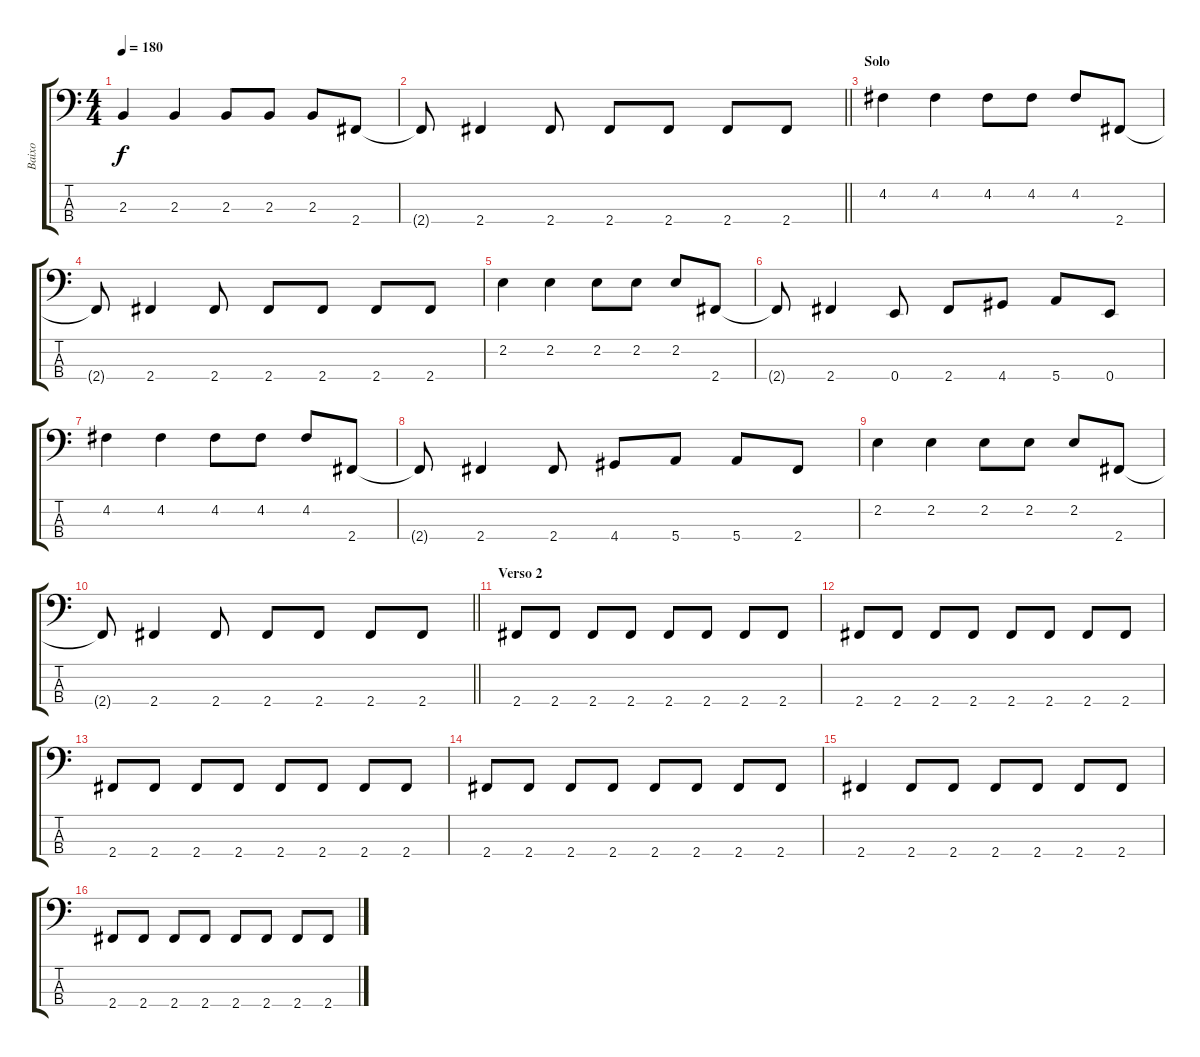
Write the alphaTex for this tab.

\track ("Baixo" "Baixo") {instrument electricbassfinger}
\staff {score tabs}
\tuning (G2 D2 A1 E1) {hide}
\ts (4 4)
\tempo 180
\clef f4
\ks c
2.3.4{dy f} 2.3.4 2.3.8 2.3.8 2.3.8 2.4.8 |
\barLineRight lightlight
2.4{t}.8 2.4.4 2.4.8 2.4.8 2.4.8 2.4.8 2.4.8 |
\section ("" "Solo")
4.2.4 4.2.4 4.2.8 4.2.8 4.2.8 2.4.8 |
2.4{t}.8 2.4.4 2.4.8 2.4.8 2.4.8 2.4.8 2.4.8 |
2.2.4 2.2.4 2.2.8 2.2.8 2.2.8 2.4.8 |
2.4{t}.8 2.4.4 0.4.8 2.4.8 4.4.8 5.4.8 0.4.8 |
4.2.4 4.2.4 4.2.8 4.2.8 4.2.8 2.4.8 |
2.4{t}.8 2.4.4 2.4.8 4.4.8 5.4.8 5.4.8 2.4.8 |
2.2.4 2.2.4 2.2.8 2.2.8 2.2.8 2.4.8 |
\barLineRight lightlight
2.4{t}.8 2.4.4 2.4.8 2.4.8 2.4.8 2.4.8 2.4.8 |
\section ("" "Verso 2")
2.4.8 2.4.8 2.4.8 2.4.8 2.4.8 2.4.8 2.4.8 2.4.8 |
2.4.8 2.4.8 2.4.8 2.4.8 2.4.8 2.4.8 2.4.8 2.4.8 |
2.4.8 2.4.8 2.4.8 2.4.8 2.4.8 2.4.8 2.4.8 2.4.8 |
2.4.8 2.4.8 2.4.8 2.4.8 2.4.8 2.4.8 2.4.8 2.4.8 |
2.4.4 2.4.8 2.4.8 2.4.8 2.4.8 2.4.8 2.4.8 |
2.4.8 2.4.8 2.4.8 2.4.8 2.4.8 2.4.8 2.4.8 2.4.8
